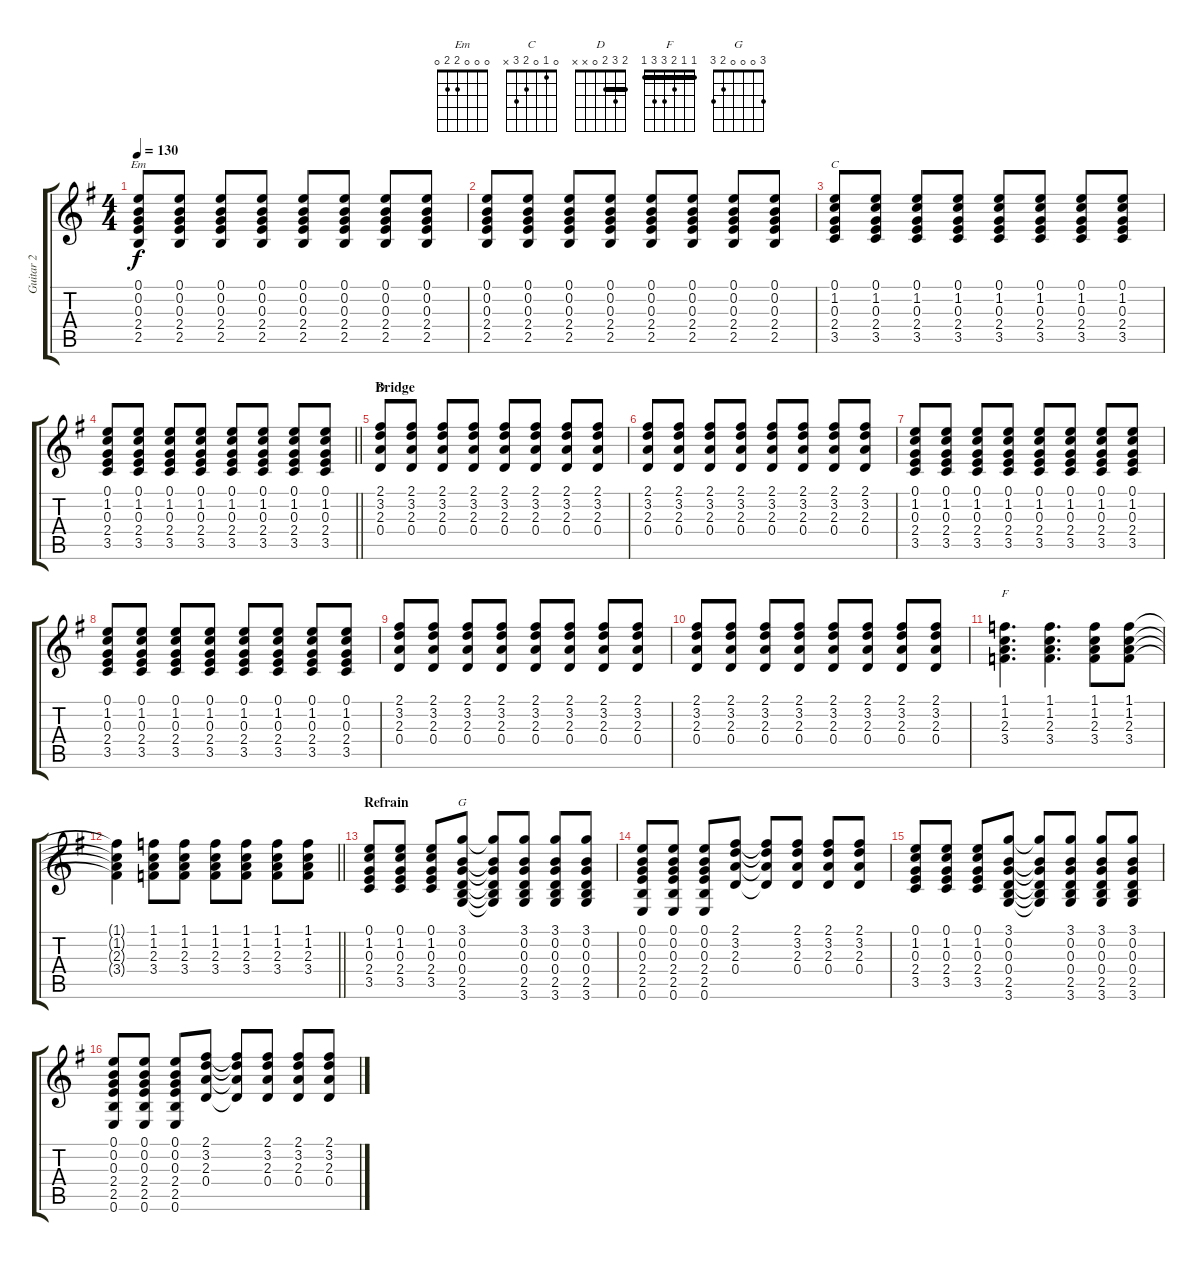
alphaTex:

\track ("Guitar 2" "Guitar 2") {mute instrument acousticguitarsteel}
\staff {score tabs}
\tuning (E4 B3 G3 D3 A2 E2) {hide}
\chord ("Em" 0 0 0 2 2 0)
\chord ("C" 0 1 0 2 3 x)
\chord ("D" 2 3 2 0 x x) {barre 2}
\chord ("F" 1 1 2 3 3 1) {barre 1}
\chord ("G" 3 0 0 0 2 3)
\ts (4 4)
\tempo 130
\clef g2
\ks g
(0.1 0.2 0.3 2.4 2.5).8{ch "Em" dy f} (0.1 0.2 0.3 2.4 2.5).8 (0.1 0.2 0.3 2.4 2.5).8 (0.1 0.2 0.3 2.4 2.5).8 (0.1 0.2 0.3 2.4 2.5).8 (0.1 0.2 0.3 2.4 2.5).8 (0.1 0.2 0.3 2.4 2.5).8 (0.1 0.2 0.3 2.4 2.5).8 |
(0.1 0.2 0.3 2.4 2.5).8 (0.1 0.2 0.3 2.4 2.5).8 (0.1 0.2 0.3 2.4 2.5).8 (0.1 0.2 0.3 2.4 2.5).8 (0.1 0.2 0.3 2.4 2.5).8 (0.1 0.2 0.3 2.4 2.5).8 (0.1 0.2 0.3 2.4 2.5).8 (0.1 0.2 0.3 2.4 2.5).8 |
(0.1 1.2 0.3 2.4 3.5).8{ch "C"} (0.1 1.2 0.3 2.4 3.5).8 (0.1 1.2 0.3 2.4 3.5).8 (0.1 1.2 0.3 2.4 3.5).8 (0.1 1.2 0.3 2.4 3.5).8 (0.1 1.2 0.3 2.4 3.5).8 (0.1 1.2 0.3 2.4 3.5).8 (0.1 1.2 0.3 2.4 3.5).8 |
\barLineRight lightlight
(0.1 1.2 0.3 2.4 3.5).8 (0.1 1.2 0.3 2.4 3.5).8 (0.1 1.2 0.3 2.4 3.5).8 (0.1 1.2 0.3 2.4 3.5).8 (0.1 1.2 0.3 2.4 3.5).8 (0.1 1.2 0.3 2.4 3.5).8 (0.1 1.2 0.3 2.4 3.5).8 (0.1 1.2 0.3 2.4 3.5).8 |
\section ("" "Bridge")
(2.1 3.2 2.3 0.4).8{ch "D"} (2.1 3.2 2.3 0.4).8 (2.1 3.2 2.3 0.4).8 (2.1 3.2 2.3 0.4).8 (2.1 3.2 2.3 0.4).8 (2.1 3.2 2.3 0.4).8 (2.1 3.2 2.3 0.4).8 (2.1 3.2 2.3 0.4).8 |
(2.1 3.2 2.3 0.4).8 (2.1 3.2 2.3 0.4).8 (2.1 3.2 2.3 0.4).8 (2.1 3.2 2.3 0.4).8 (2.1 3.2 2.3 0.4).8 (2.1 3.2 2.3 0.4).8 (2.1 3.2 2.3 0.4).8 (2.1 3.2 2.3 0.4).8 |
(0.1 1.2 0.3 2.4 3.5).8 (0.1 1.2 0.3 2.4 3.5).8 (0.1 1.2 0.3 2.4 3.5).8 (0.1 1.2 0.3 2.4 3.5).8 (0.1 1.2 0.3 2.4 3.5).8 (0.1 1.2 0.3 2.4 3.5).8 (0.1 1.2 0.3 2.4 3.5).8 (0.1 1.2 0.3 2.4 3.5).8 |
(0.1 1.2 0.3 2.4 3.5).8 (0.1 1.2 0.3 2.4 3.5).8 (0.1 1.2 0.3 2.4 3.5).8 (0.1 1.2 0.3 2.4 3.5).8 (0.1 1.2 0.3 2.4 3.5).8 (0.1 1.2 0.3 2.4 3.5).8 (0.1 1.2 0.3 2.4 3.5).8 (0.1 1.2 0.3 2.4 3.5).8 |
(2.1 3.2 2.3 0.4).8 (2.1 3.2 2.3 0.4).8 (2.1 3.2 2.3 0.4).8 (2.1 3.2 2.3 0.4).8 (2.1 3.2 2.3 0.4).8 (2.1 3.2 2.3 0.4).8 (2.1 3.2 2.3 0.4).8 (2.1 3.2 2.3 0.4).8 |
(2.1 3.2 2.3 0.4).8 (2.1 3.2 2.3 0.4).8 (2.1 3.2 2.3 0.4).8 (2.1 3.2 2.3 0.4).8 (2.1 3.2 2.3 0.4).8 (2.1 3.2 2.3 0.4).8 (2.1 3.2 2.3 0.4).8 (2.1 3.2 2.3 0.4).8 |
(1.1 1.2 2.3 3.4).4{d ch "F"} (1.1 1.2 2.3 3.4).4{d} (1.1 1.2 2.3 3.4).8 (1.1 1.2 2.3 3.4).8 |
\barLineRight lightlight
(1.1{t} 1.2{t} 2.3{t} 3.4{t}).4 (1.1 1.2 2.3 3.4).8 (1.1 1.2 2.3 3.4).8 (1.1 1.2 2.3 3.4).8 (1.1 1.2 2.3 3.4).8 (1.1 1.2 2.3 3.4).8 (1.1 1.2 2.3 3.4).8 |
\section ("" "Refrain")
(0.1 1.2 0.3 2.4 3.5).8 (0.1 1.2 0.3 2.4 3.5).8 (0.1 1.2 0.3 2.4 3.5).8 (3.1 0.2 0.3 0.4 2.5 3.6).8{ch "G"} (3.1{t} 0.2{t} 0.3{t} 0.4{t} 2.5{t} 3.6{t}).8 (3.1 0.2 0.3 0.4 2.5 3.6).8 (3.1 0.2 0.3 0.4 2.5 3.6).8 (3.1 0.2 0.3 0.4 2.5 3.6).8 |
(0.1 0.2 0.3 2.4 2.5 0.6).8 (0.1 0.2 0.3 2.4 2.5 0.6).8 (0.1 0.2 0.3 2.4 2.5 0.6).8 (2.1 3.2 2.3 0.4).8 (2.1{t} 3.2{t} 2.3{t} 0.4{t}).8 (2.1 3.2 2.3 0.4).8 (2.1 3.2 2.3 0.4).8 (2.1 3.2 2.3 0.4).8 |
(0.1 1.2 0.3 2.4 3.5).8 (0.1 1.2 0.3 2.4 3.5).8 (0.1 1.2 0.3 2.4 3.5).8 (3.1 0.2 0.3 0.4 2.5 3.6).8 (3.1{t} 0.2{t} 0.3{t} 0.4{t} 2.5{t} 3.6{t}).8 (3.1 0.2 0.3 0.4 2.5 3.6).8 (3.1 0.2 0.3 0.4 2.5 3.6).8 (3.1 0.2 0.3 0.4 2.5 3.6).8 |
(0.1 0.2 0.3 2.4 2.5 0.6).8 (0.1 0.2 0.3 2.4 2.5 0.6).8 (0.1 0.2 0.3 2.4 2.5 0.6).8 (2.1 3.2 2.3 0.4).8 (2.1{t} 3.2{t} 2.3{t} 0.4{t}).8 (2.1 3.2 2.3 0.4).8 (2.1 3.2 2.3 0.4).8 (2.1 3.2 2.3 0.4).8
